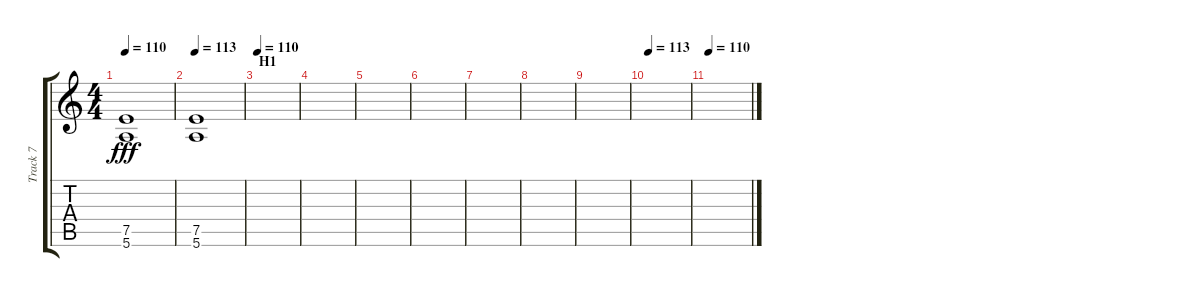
\track ("Track 7" "Track 7") {instrument distortionguitar}
\staff {score tabs}
\tuning (E4 B3 G3 D3 A2 E2) {hide}
\ts (4 4)
\tempo 110
\clef g2
\ks c
(7.5 5.6).1{dy fff} |
\tempo 113
(7.5 5.6).1{volume 0} |
\section ("" "H1")
\tempo 110
|
|
|
|
|
|
|
\tempo 113
|
\tempo 110
